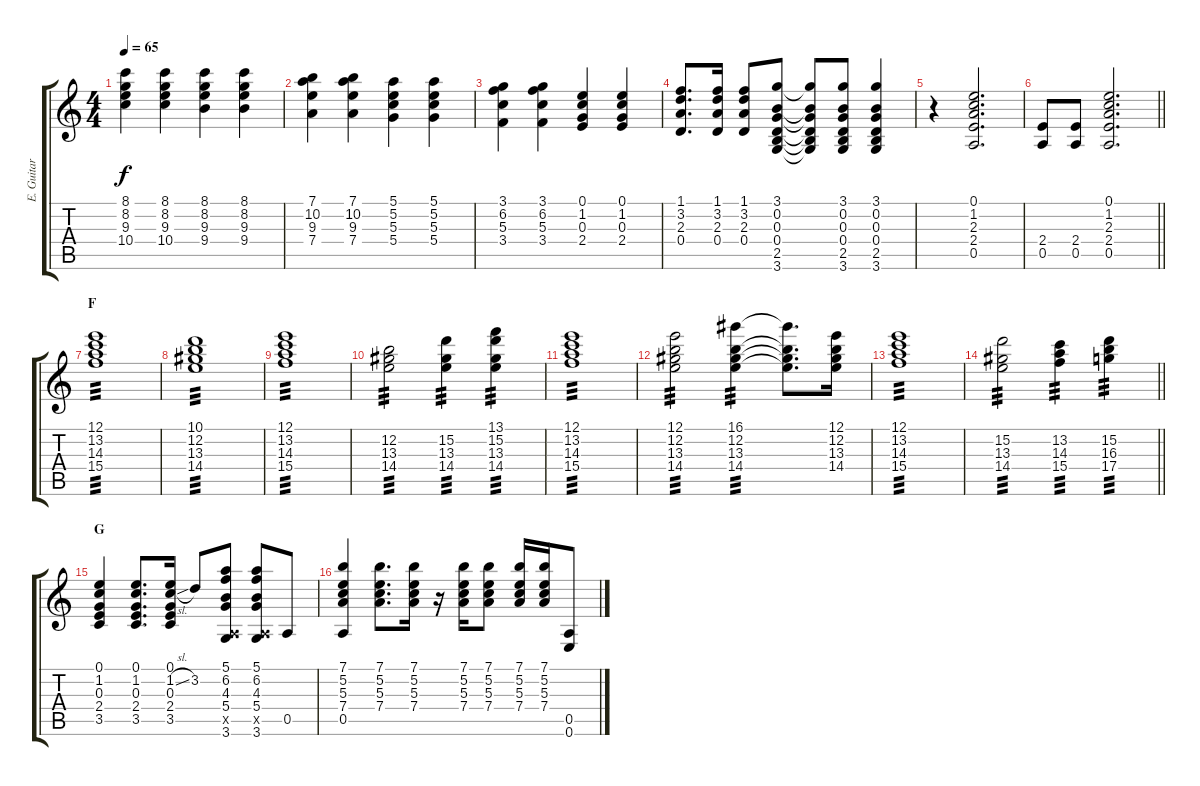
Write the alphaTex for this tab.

\track ("E. Guitar" "E. Guitar") {instrument electricguitarclean}
\staff {score tabs}
\tuning (E4 B3 G3 D3 A2 E2) {hide}
\ts (4 4)
\tempo 65
\clef g2
\ks c
(8.1 8.2 9.3 10.4).4{dy f} (8.1 8.2 9.3 10.4).4 (8.1 8.2 9.3 9.4).4 (8.1 8.2 9.3 9.4).4 |
(7.1 10.2 9.3 7.4).4 (7.1 10.2 9.3 7.4).4 (5.1 5.2 5.3 5.4).4 (5.1 5.2 5.3 5.4).4 |
(3.1 6.2 5.3 3.4).4 (3.1 6.2 5.3 3.4).4 (0.1 1.2 0.3 2.4).4 (0.1 1.2 0.3 2.4).4 |
(1.1 3.2 2.3 0.4).8{d} (1.1 3.2 2.3 0.4).16 (1.1 3.2 2.3 0.4).8 (3.1 0.2 0.3 0.4 2.5 3.6).8 (3.1{t} 0.2{t} 0.3{t} 0.4{t} 2.5{t} 3.6{t}).8 (3.1 0.2 0.3 0.4 2.5 3.6).8 (3.1 0.2 0.3 0.4 2.5 3.6).4 |
r.4 (0.1 1.2 2.3 2.4 0.5).2{d} |
\barLineRight lightlight
(2.4 0.5).8 (2.4 0.5).8 (0.1 1.2 2.3 2.4 0.5).2{d} |
\section ("" "F")
(12.1 13.2 14.3 15.4).1{tp 3} |
(10.1 12.2 13.3 14.4).1{tp 3} |
(12.1 13.2 14.3 15.4).1{tp 3} |
(12.2 13.3 14.4).2{tp 3} (15.2 13.3 14.4).4{tp 3} (13.1 15.2 13.3 14.4).4{tp 3} |
(12.1 13.2 14.3 15.4).1{tp 3} |
(12.1 12.2 13.3 14.4).2{tp 3} (16.1 12.2 13.3 14.4).4{tp 3} (16.1{t} 12.2{t} 13.3{t} 14.4{t}).8{d} (12.1 12.2 13.3 14.4).16 |
(12.1 13.2 14.3 15.4).1{tp 3} |
\barLineRight lightlight
(15.2 13.3 14.4).2{tp 3} (13.2 14.3 15.4).4{tp 3} (15.2 16.3 17.4).4{tp 3} |
\section ("" "G")
(0.1 1.2 0.3 2.4 3.5).4 (0.1 1.2 0.3 2.4 3.5).8{d} (0.1 1.2{sl} 0.3 2.4 3.5).16 3.2.8 (5.1 6.2 4.3 5.4 0.5{x} 3.6).8 (5.1 6.2 4.3 5.4 0.5{x} 3.6).8 0.5.8 |
(7.1 5.2 5.3 7.4 0.5).4 (7.1 5.2 5.3 7.4).8{d} (7.1 5.2 5.3 7.4).16 r.16 (7.1 5.2 5.3 7.4).16 (7.1 5.2 5.3 7.4).8 (7.1 5.2 5.3 7.4).16 (7.1 5.2 5.3 7.4).16 (0.5 0.6).8
